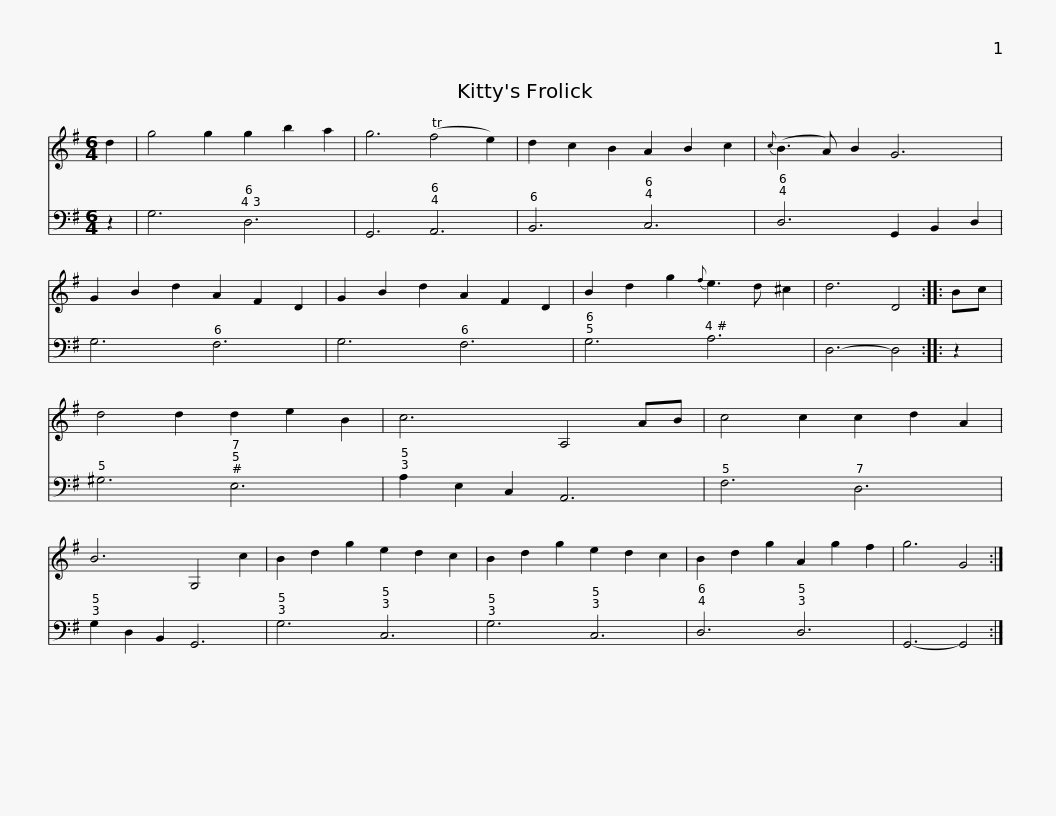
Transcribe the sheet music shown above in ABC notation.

X:1
%%score 1 2
L:1/8
M:6/4
I:linebreak $
K:G
V:1 treble
V:2 bass
V:1
 d2 | g4 g2 g2 b2 a2 | g6 (Tf4 e2) | d2 c2 B2 A2 B2 c2 |{c} (B3 A) B2 G6 | %5
 G2 B2 d2 A2 F2 D2 | G2 B2 d2 A2 F2 D2 |$ B2 d2 g2{f} e3 d ^c2 | d6 D4 :: Bc | %10
 d4 d2 d2 e2 B2 | c6 A,4 AB | c4 c2 c2 d2 A2 | B6 G,4 c2 |$ B2 d2 g2 e2 d2 c2 | %15
 B2 d2 g2 e2 d2 c2 | B2 d2 g2 A2 g2 f2 | g6 G4 :| %18
V:2
 z2 | G,6 D,6 | G,,6 A,,6 | B,,6 C,6 | D,6 G,,2 B,,2 D,2 | %5
 G,6 F,6 | G,6 F,6 |$ G,6 A,6 | D,6- D,4 :: z2 | %10
 ^G,6 E,6 | A,2 E,2 C,2 A,,6 | F,6 D,6 | G,2 D,2 B,,2 G,,6 |$ G,6 C,6 | %15
 G,6 C,6 | D,6 D,6 | G,,6- G,,4 :| %18
